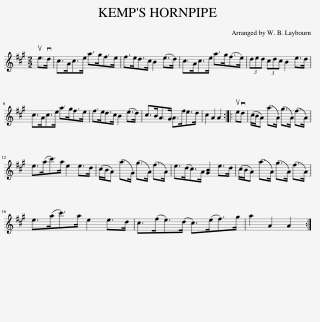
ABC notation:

X:1
L:1/8
M:2/2
I:linebreak $
K:A
V:1 treble
V:1
 ue>vd | c>Ac>e a>gf>e | f>ed>c B2 (e>d) | c>Ac>e a>g(f>e) | (3ded (3cdc B2 e>d |$ %5
 c>Ac>e a>gf>e | f>ed>c B2 (e>d) | c>BA>G A>fe>d | c2 A2 A2 :: uevd | %10
 (c/B/A) (a>A) (g>A) (f>A) |$ e>(ac'>)a e2 e>d | (c/B/A) (a>G) (g>A) (f>A) | e>(dc>)A [GB]2 e>d | (c/B/A) (a>A) (g>A) (f>A) |$ %15
 e>(ac'>)a e2 e>d | c>(fe>)(d c>)(ef>)g | a2 A2 A2 :| %18
